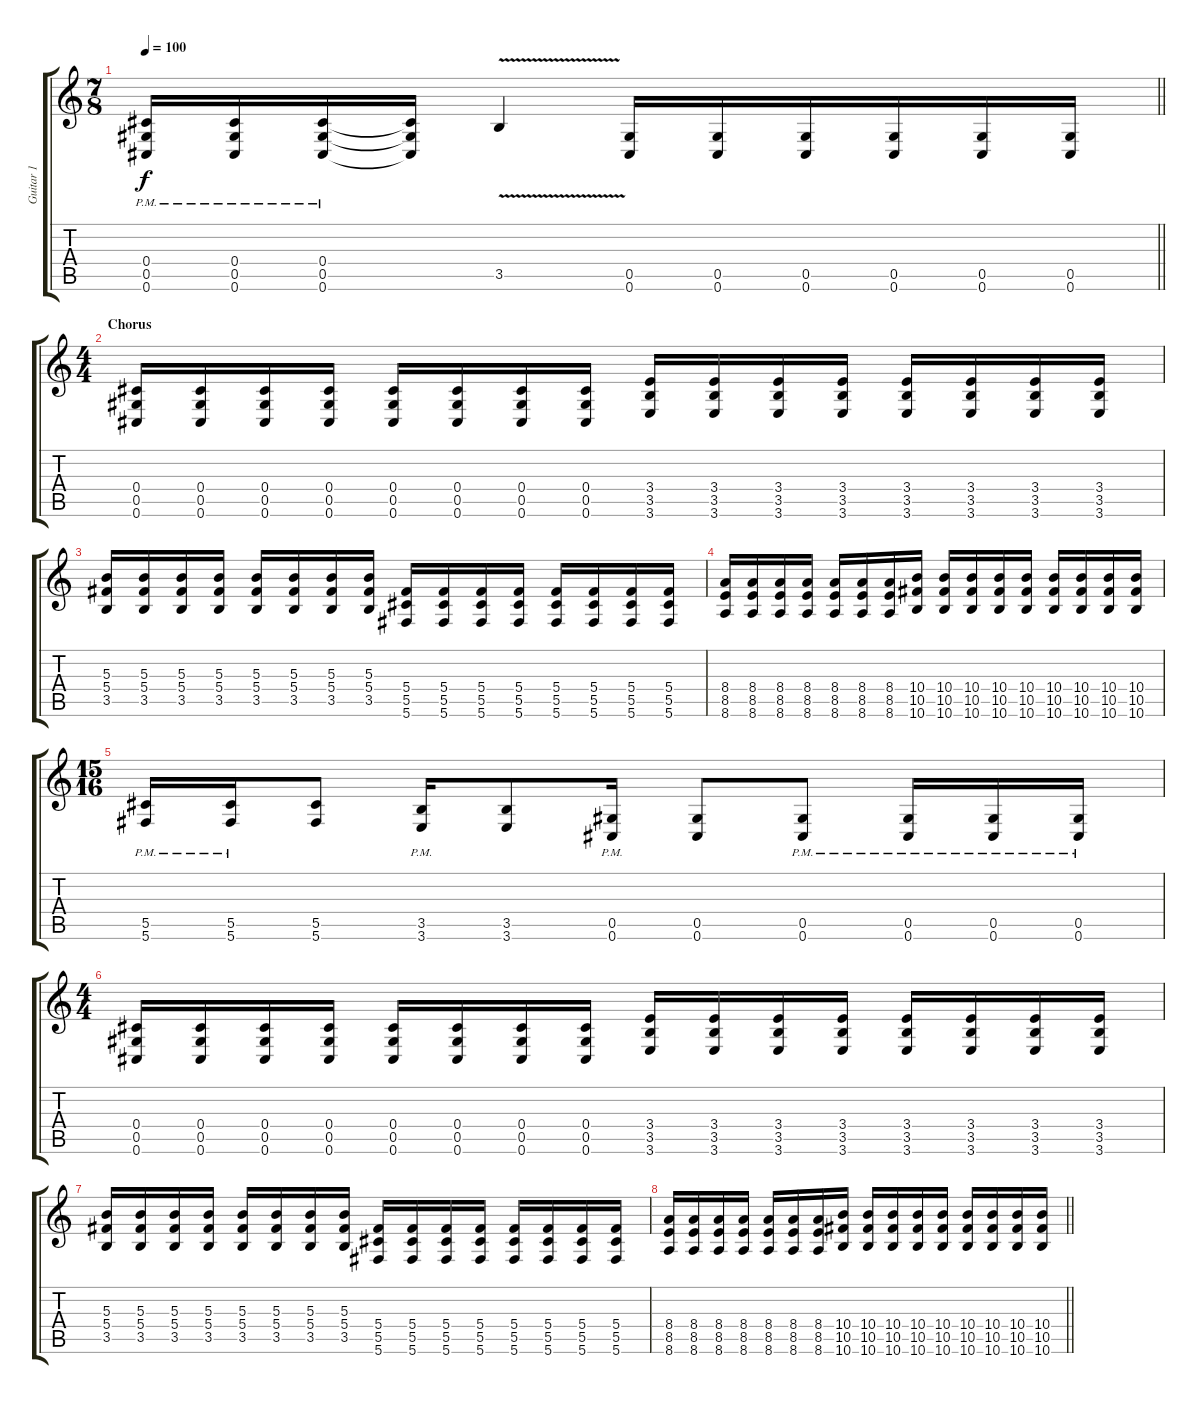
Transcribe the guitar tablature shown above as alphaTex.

\track ("Guitar 1" "Guitar 1") {instrument distortionguitar}
\staff {score tabs}
\tuning (Eb4 Bb3 Gb3 Db3 Ab2 Db2) {hide}
\ts (7 8)
\tempo 100
\clef g2
\barLineRight lightlight
\ks c
(0.4{pm} 0.5{pm} 0.6{pm}).16{dy f} (0.4{pm} 0.5{pm} 0.6{pm}).16 (0.4{pm} 0.5{pm} 0.6{pm}).16 (0.4{t} 0.5{t} 0.6{t}).16 3.5{v}.4 (0.5 0.6).16 (0.5 0.6).16 (0.5 0.6).16 (0.5 0.6).16 (0.5 0.6).16 (0.5 0.6).16 |
\ts (4 4)
\section ("" "Chorus")
(0.4 0.5 0.6).16 (0.4 0.5 0.6).16 (0.4 0.5 0.6).16 (0.4 0.5 0.6).16 (0.4 0.5 0.6).16 (0.4 0.5 0.6).16 (0.4 0.5 0.6).16 (0.4 0.5 0.6).16 (3.4 3.5 3.6).16 (3.4 3.5 3.6).16 (3.4 3.5 3.6).16 (3.4 3.5 3.6).16 (3.4 3.5 3.6).16 (3.4 3.5 3.6).16 (3.4 3.5 3.6).16 (3.4 3.5 3.6).16 |
(5.3 5.4 3.5).16 (5.3 5.4 3.5).16 (5.3 5.4 3.5).16 (5.3 5.4 3.5).16 (5.3 5.4 3.5).16 (5.3 5.4 3.5).16 (5.3 5.4 3.5).16 (5.3 5.4 3.5).16 (5.4 5.5 5.6).16 (5.4 5.5 5.6).16 (5.4 5.5 5.6).16 (5.4 5.5 5.6).16 (5.4 5.5 5.6).16 (5.4 5.5 5.6).16 (5.4 5.5 5.6).16 (5.4 5.5 5.6).16 |
(8.4 8.5 8.6).16 (8.4 8.5 8.6).16 (8.4 8.5 8.6).16 (8.4 8.5 8.6).16 (8.4 8.5 8.6).16 (8.4 8.5 8.6).16 (8.4 8.5 8.6).16 (10.4 10.5 10.6).16 (10.4 10.5 10.6).16 (10.4 10.5 10.6).16 (10.4 10.5 10.6).16 (10.4 10.5 10.6).16 (10.4 10.5 10.6).16 (10.4 10.5 10.6).16 (10.4 10.5 10.6).16 (10.4 10.5 10.6).16 |
\ts (15 16)
(5.5{pm} 5.6{pm}).16 (5.5{pm} 5.6).16 (5.5 5.6).8 (3.5{pm} 3.6{pm}).16 (3.5 3.6).8 (0.5{pm} 0.6{pm}).16 (0.5 0.6).8 (0.5{pm} 0.6{pm}).8 (0.5{pm} 0.6{pm}).16 (0.5{pm} 0.6{pm}).16 (0.5{pm} 0.6{pm}).16 |
\ts (4 4)
(0.4 0.5 0.6).16 (0.4 0.5 0.6).16 (0.4 0.5 0.6).16 (0.4 0.5 0.6).16 (0.4 0.5 0.6).16 (0.4 0.5 0.6).16 (0.4 0.5 0.6).16 (0.4 0.5 0.6).16 (3.4 3.5 3.6).16 (3.4 3.5 3.6).16 (3.4 3.5 3.6).16 (3.4 3.5 3.6).16 (3.4 3.5 3.6).16 (3.4 3.5 3.6).16 (3.4 3.5 3.6).16 (3.4 3.5 3.6).16 |
(5.3 5.4 3.5).16 (5.3 5.4 3.5).16 (5.3 5.4 3.5).16 (5.3 5.4 3.5).16 (5.3 5.4 3.5).16 (5.3 5.4 3.5).16 (5.3 5.4 3.5).16 (5.3 5.4 3.5).16 (5.4 5.5 5.6).16 (5.4 5.5 5.6).16 (5.4 5.5 5.6).16 (5.4 5.5 5.6).16 (5.4 5.5 5.6).16 (5.4 5.5 5.6).16 (5.4 5.5 5.6).16 (5.4 5.5 5.6).16 |
\barLineRight lightlight
(8.4 8.5 8.6).16 (8.4 8.5 8.6).16 (8.4 8.5 8.6).16 (8.4 8.5 8.6).16 (8.4 8.5 8.6).16 (8.4 8.5 8.6).16 (8.4 8.5 8.6).16 (10.4 10.5 10.6).16 (10.4 10.5 10.6).16 (10.4 10.5 10.6).16 (10.4 10.5 10.6).16 (10.4 10.5 10.6).16 (10.4 10.5 10.6).16 (10.4 10.5 10.6).16 (10.4 10.5 10.6).16 (10.4 10.5 10.6).16
